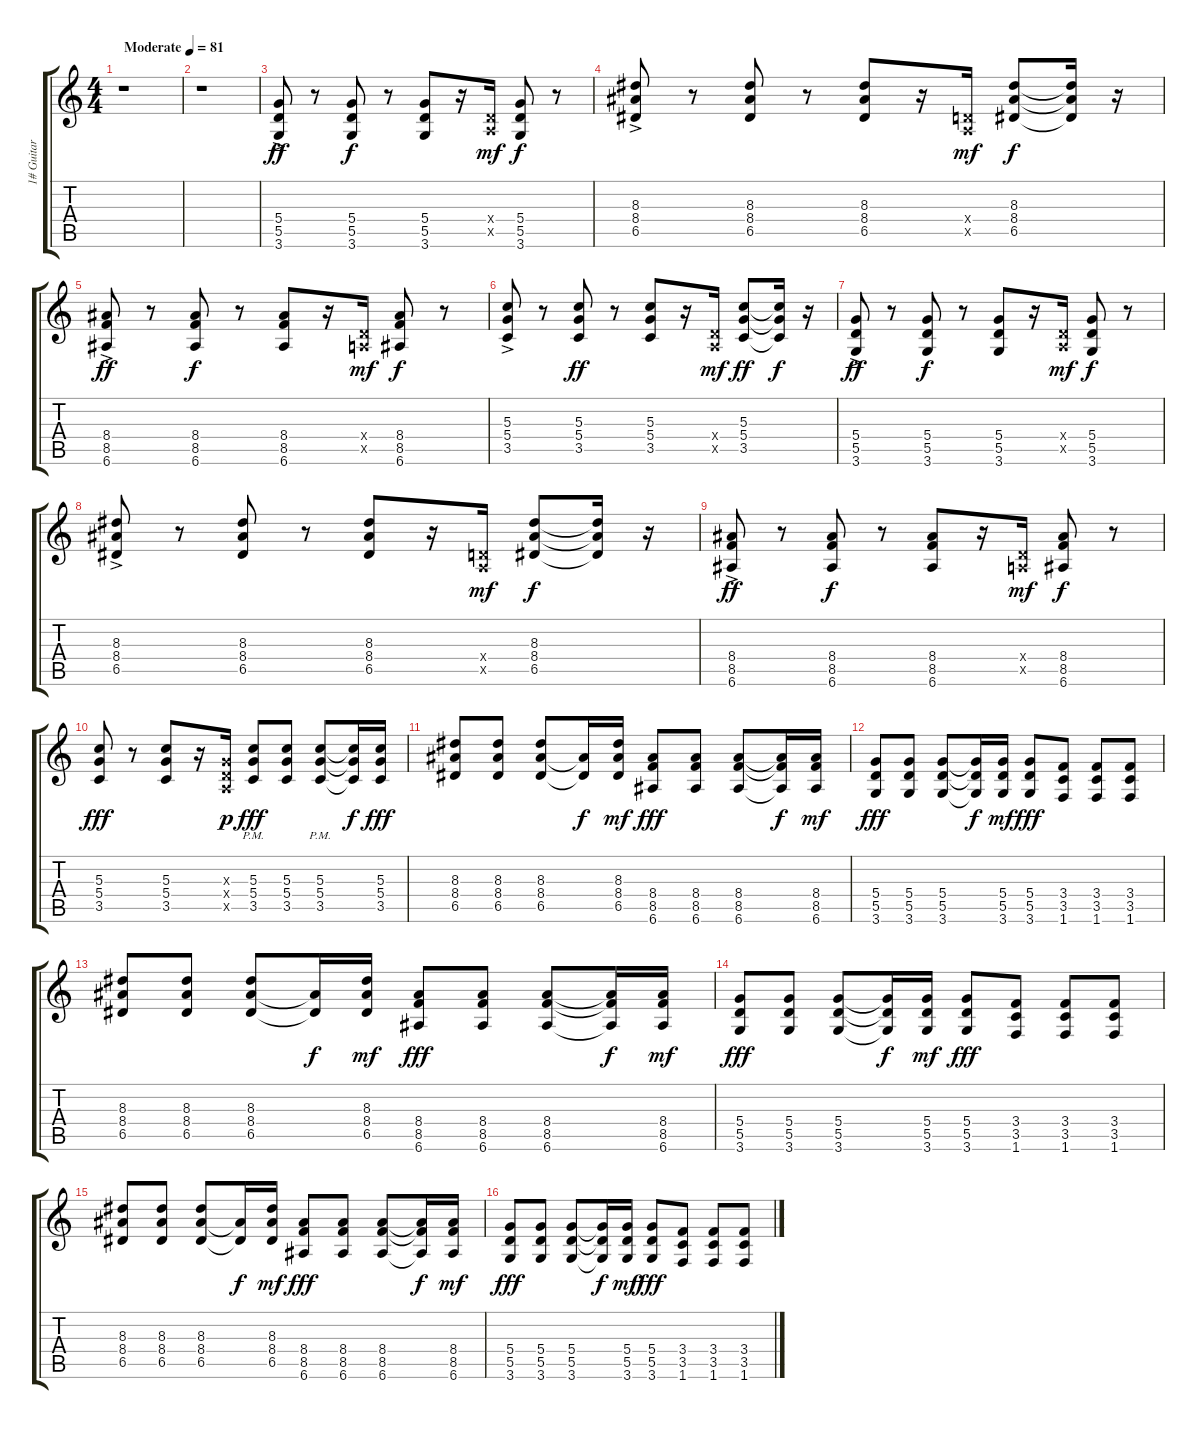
\track ("1# Guitar" "1# Guitar") {instrument distortionguitar}
\staff {score tabs}
\tuning (E4 B3 G3 D3 A2 E2) {hide}
\ts (4 4)
\tempo (81 "Moderate")
\clef g2
\ks c
r.1{dy ff instrument distortionguitar} |
r.1 |
(5.4{ac} 5.5{ac} 3.6{ac}).8 r.8 (5.4 5.5 3.6).8{dy f} r.8 (5.4 5.5 3.6).8 r.16 (0.4{x} 0.5{x}).16{dy mf} (5.4 5.5 3.6).8{dy f} r.8 |
(8.3 8.4{ac} 6.5{ac}).8 r.8 (8.3 8.4 6.5).8 r.8 (8.3 8.4 6.5).8 r.16 (0.4{x} 0.5{x}).16{dy mf} (8.3 8.4 6.5).8{dy f} (8.3{t} 8.4{t} 6.5{t}).16 r.16 |
(8.4{ac} 8.5{ac} 6.6{ac}).8{dy ff} r.8 (8.4 8.5 6.6).8{dy f} r.8 (8.4 8.5 6.6).8 r.16 (0.4{x} 0.5{x}).16{dy mf} (8.4 8.5 6.6).8{dy f} r.8 |
(5.3 5.4{ac} 3.5{ac}).8 r.8 (5.3 5.4 3.5).8{dy ff} r.8 (5.3 5.4 3.5).8 r.16 (0.4{x} 0.5{x}).16{dy mf} (5.3 5.4 3.5).8{dy ff} (5.3{t} 5.4{t} 3.5{t}).16{dy f} r.16 |
(5.4{ac} 5.5{ac} 3.6{ac}).8{dy ff} r.8 (5.4 5.5 3.6).8{dy f} r.8 (5.4 5.5 3.6).8 r.16 (0.4{x} 0.5{x}).16{dy mf} (5.4 5.5 3.6).8{dy f} r.8 |
(8.3 8.4{ac} 6.5{ac}).8 r.8 (8.3 8.4 6.5).8 r.8 (8.3 8.4 6.5).8 r.16 (0.4{x} 0.5{x}).16{dy mf} (8.3 8.4 6.5).8{dy f} (8.3{t} 8.4{t} 6.5{t}).16 r.16 |
(8.4{ac} 8.5{ac} 6.6{ac}).8{dy ff} r.8 (8.4 8.5 6.6).8{dy f} r.8 (8.4 8.5 6.6).8 r.16 (0.4{x} 0.5{x}).16{dy mf} (8.4 8.5 6.6).8{dy f} r.8 |
(5.3 5.4 3.5).8{dy fff} r.8 (5.3 5.4 3.5).8 r.16 (0.3{x} 0.4{x} 0.5{x}).16{dy p} (5.3{pm} 5.4{pm} 3.5{pm}).8{dy fff} (5.3 5.4 3.5).8 (5.3{pm} 5.4{pm} 3.5{pm}).8 (5.3{t} 5.4{t} 3.5{t}).16{dy f} (5.3 5.4 3.5).16{dy fff} |
(8.3 8.4 6.5).8 (8.3 8.4 6.5).8 (8.3 8.4 6.5).8 (8.4{t} 6.5{t}).16{dy f} (8.3 8.4 6.5).16{dy mf} (8.4 8.5 6.6).8{dy fff} (8.4 8.5 6.6).8 (8.4 8.5 6.6).8 (8.4{t} 8.5{t} 6.6{t}).16{dy f} (8.4 8.5 6.6).16{dy mf} |
(5.4 5.5 3.6).8{dy fff} (5.4 5.5 3.6).8 (5.4 5.5 3.6).8 (5.4{t} 5.5{t} 3.6{t}).16{dy f} (5.4 5.5 3.6).16{dy mf} (5.4 5.5 3.6).8{dy fff} (3.4 3.5 1.6).8 (3.4 3.5 1.6).8 (3.4 3.5 1.6).8 |
(8.3 8.4 6.5).8 (8.3 8.4 6.5).8 (8.3 8.4 6.5).8 (8.4{t} 6.5{t}).16{dy f} (8.3 8.4 6.5).16{dy mf} (8.4 8.5 6.6).8{dy fff} (8.4 8.5 6.6).8 (8.4 8.5 6.6).8 (8.4{t} 8.5{t} 6.6{t}).16{dy f} (8.4 8.5 6.6).16{dy mf} |
(5.4 5.5 3.6).8{dy fff} (5.4 5.5 3.6).8 (5.4 5.5 3.6).8 (5.4{t} 5.5{t} 3.6{t}).16{dy f} (5.4 5.5 3.6).16{dy mf} (5.4 5.5 3.6).8{dy fff} (3.4 3.5 1.6).8 (3.4 3.5 1.6).8 (3.4 3.5 1.6).8 |
(8.3 8.4 6.5).8 (8.3 8.4 6.5).8 (8.3 8.4 6.5).8 (8.4{t} 6.5{t}).16{dy f} (8.3 8.4 6.5).16{dy mf} (8.4 8.5 6.6).8{dy fff} (8.4 8.5 6.6).8 (8.4 8.5 6.6).8 (8.4{t} 8.5{t} 6.6{t}).16{dy f} (8.4 8.5 6.6).16{dy mf} |
(5.4 5.5 3.6).8{dy fff} (5.4 5.5 3.6).8 (5.4 5.5 3.6).8 (5.4{t} 5.5{t} 3.6{t}).16{dy f} (5.4 5.5 3.6).16{dy mf} (5.4 5.5 3.6).8{dy fff} (3.4 3.5 1.6).8 (3.4 3.5 1.6).8 (3.4 3.5 1.6).8
